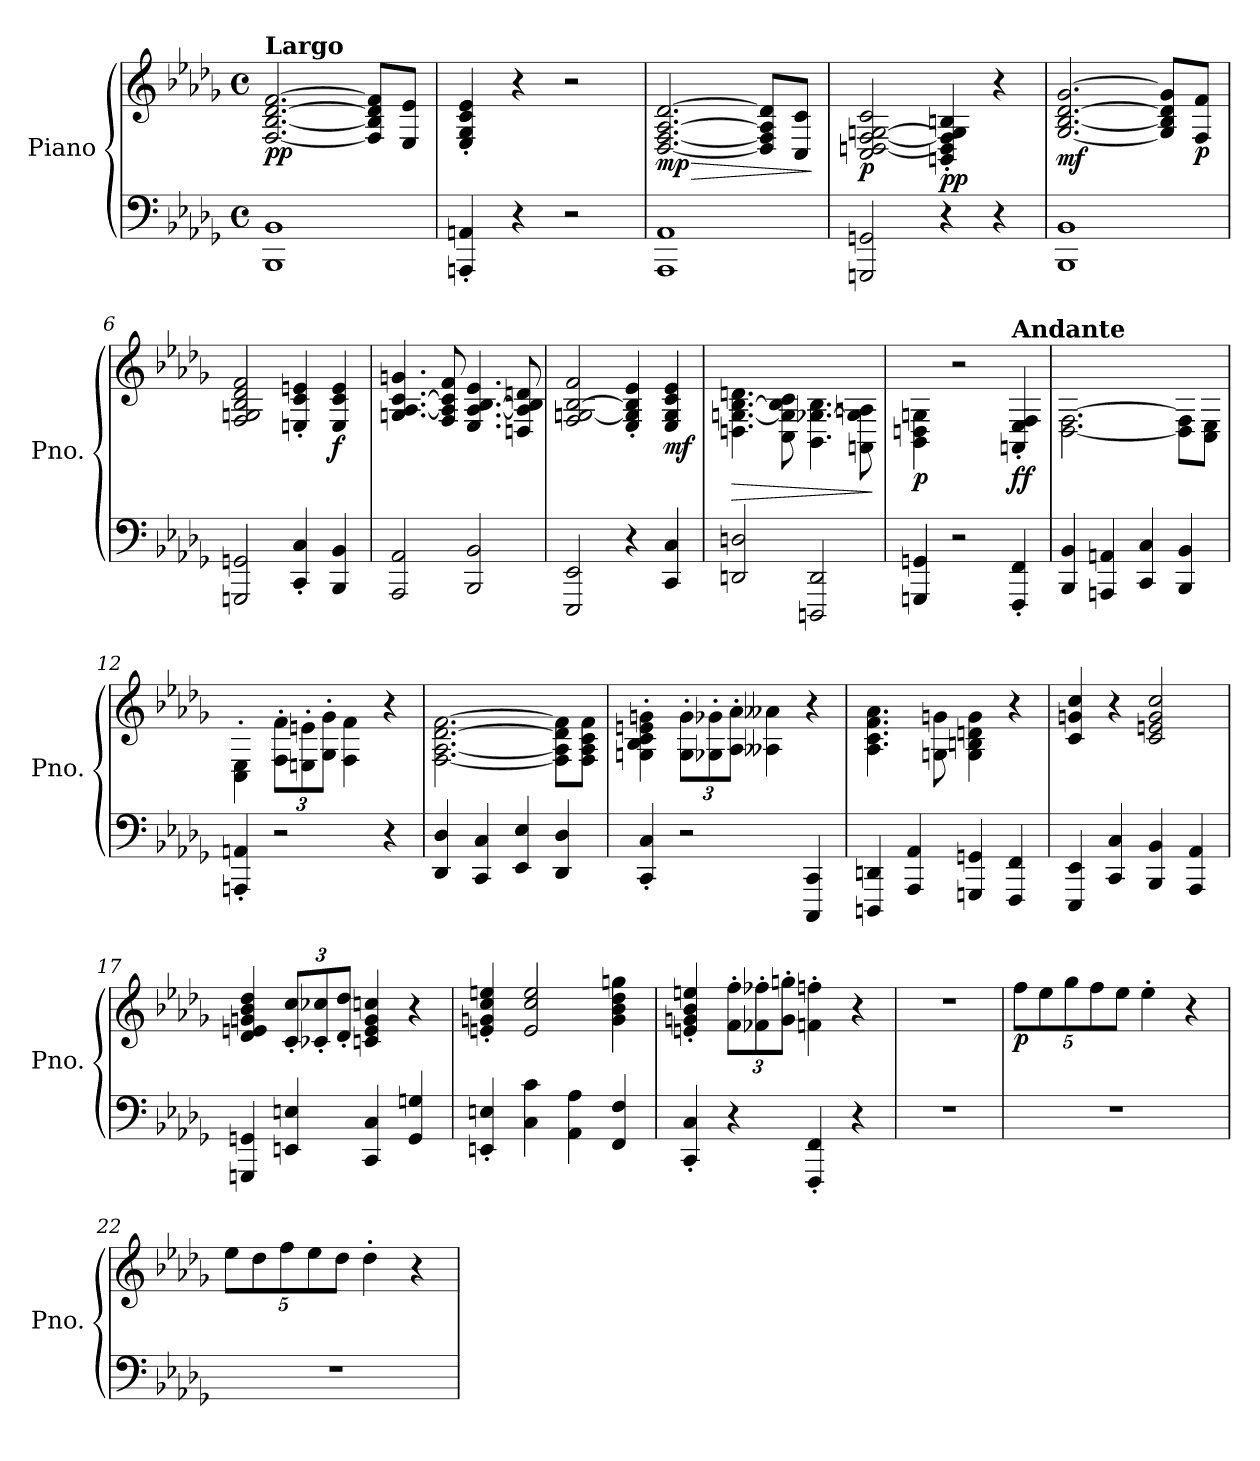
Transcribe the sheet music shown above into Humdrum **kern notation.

**kern	**kern	**dynam
*part1	*part1	*part1
*staff2	*staff1	*staff1/2
*I"Piano	*	*
*I'Pno.	*	*
*clefF4	*clefG2	*
*k[b-e-a-d-g-]	*k[b-e-a-d-g-]	*
*M4/4	*M4/4	*
*met(c)	*met(c)	*
=1	=1	=1
!	!LO:TX:a:B:t=Largo	!
!	!	!LO:DY:b
1BBB- 1BB-	[2.F/ [2.B-/ [2.d-/ [2.f/	pp
.	8F/] 8B-/] 8d-/] 8f/]L	.
.	8E-/ 8e-/J	.
=2	=2	=2
4AAAn/' 4AAn/'	4E-/' 4G-/' 4c/' 4e-/'	.
4r	4r	.
2r	2r	.
=3	=3	=3
!	!	!LO:HP:b
!	!	!LO:DY:n=1:b
1AAA- 1AA-	[2.D-/ [2.F/ [2.A-/ [2.d-/	> mp
.	8D-/] 8F/] 8A-/] 8d-/]L	.
.	8C/ 8c/J	.
.	.	]
=4	=4	=4
!	!	!LO:DY:b
2GGGn/ 2GGn/	2C/ [2Dn/ [2F/ [2Gn/ 2c/	p
!	!	!LO:DY:b
4r	4BBn/' 4D/]' 4F/]' 4G/]' 4Bn/'	pp
4r	4r	.
=5	=5	=5
!	!	!LO:DY:b
1BBB- 1BB-	[2.G-/ [2.B-/ [2.d-/ [2.g-/	mf
.	8G-/] 8B-/] 8d-/] 8g-/]L	.
!	!	!LO:DY:b
.	8F/ 8f/J	p
=6	=6	=6
2GGGn/ 2GGn/	2F/ 2Gn/ 2B-/ 2d-/ 2f/	.
4CC/' 4C/'	4En/' 4c/' 4en/'	.
!	!	!LO:DY:b
4BBB-/ 4BB-/	4E/ 4c/ 4e/	f
=7	=7	=7
2AAA-/ 2AA-/	4.Gn/ [4.A-/ [4.c/ 4.gn/	.
.	8F/ 8A-/] 8c/] 8f/	.
2BBB-/ 2BB-/	4.E-/ [4.A-/ [4.B-/ 4.e-/	.
.	8Dn/ 8A-/] 8B-/] 8dn/	.
!!LO:LB:g=z
=8	=8	=8
2EEE-/ 2EE-/	2F/ [2Gn/ [2B-/ 2f/	.
4r	4E-/' 4G/]' 4B-/]' 4e-/'	.
!	!	!LO:DY:b
4CC/ 4C/	4E-/ 4G/ 4c/ 4e-/	mf
=9	=9	=9
!	!	!LO:HP:b
2DDn/ 2Dn/	4.Dn\ [4.Gn\ [4.B-\ 4.dn\	>
.	8C\ 8G\] 8B-\] 8c\	.
2DDDn/ 2DD/	4.BB-\ [4.G-X\ 4.B-\	.
.	8AAn\ 8G-\] 8An\	.
.	.	]
=10	=10	=10
!	!	!LO:DY:b
4GGGn/ 4GGn/	4BB-\ 4Dn\ 4Gn\	p
2r	2r	.
!	!LO:TX:a:B:t=Andante	!
!	!	!LO:DY:b
4FFF/' 4FF/'	4AAn/' 4E-/' 4F/'	ff
=11	=11	=11
4BBB-/ 4BB-/	[2.D-\ [2.F\	.
4AAAn/ 4AAn/	.	.
4CC/ 4C/	.	.
4BBB-/ 4BB-/	8D-\] 8F\]L	.
.	8C\ 8E-\J	.
=12	=12	=12
4AAAn/' 4AAn/'	4C\' 4E-\'	.
*	*Xbrackettup	*
2r	12F\' 12f\'L	.
.	12En\' 12en\'	.
.	12G-\' 12g-\'J	.
.	4F\ 4f\	.
4r	4r	.
=13	=13	=13
4DD-/ 4D-/	[2.F\ [2.A-\ [2.d-\ [2.f\	.
4CC/ 4C/	.	.
4EE-/ 4E-/	.	.
4DD-/ 4D-/	8F\] 8A-\] 8d-\] 8f\]L	.
.	8F\ 8A-\ 8c\ 8f\J	.
!!LO:LB:g=z
=14	=14	=14
4CC/' 4C/'	4Gn\' 4B-\' 4c\' 4en\' 4gn\'	.
2r	12G\' 12g\'L	.
.	12G-X\' 12g-X\'	.
.	12A-\' 12a-\'J	.
.	4A--X\ 4a--X\	.
4CCC/ 4CC/	4r	.
=15	=15	=15
4DDDn/ 4DDn/	4.A-\ 4.c\ 4.f\ 4.a-\	.
4AAA-/ 4AA-/	.	.
.	8Gn\ 8gn\	.
4GGGn/ 4GGn/	4G\ 4Bn\ 4dn\ 4g\	.
4FFF/ 4FF/	4r	.
=16	=16	=16
4EEE-/ 4EE-/	4c/ 4gn/ 4cc/	.
4CC/ 4C/	4r	.
4BBB-/ 4BB-/	2c/ 2en/ 2g/ 2cc/	.
4AAA-/ 4AA-/	.	.
=17	=17	=17
4GGGn/ 4GGn/	4d-/ 4en/ 4gn/ 4b-/ 4dd-/	.
4EEn/ 4En/	12c/' 12cc/'L	.
.	12c-X/' 12cc-X/'	.
.	12d-/' 12dd-/'J	.
4CC/ 4C/	4cn/ 4e/ 4g/ 4ccn/	.
4GG/ 4Gn/	4r	.
=18	=18	=18
4EEn/' 4En/'	4en/' 4gn/' 4cc/' 4een/'	.
4C\ 4c\	2e/ 2cc/ 2ee/	.
4AA-\ 4A-\	.	.
4FF/ 4F/	4g\ 4b-\ 4dd-\ 4ggn\	.
!!LO:LB:g=z
=19	=19	=19
4CC/' 4C/'	4en/' 4gn/' 4b-/' 4een/'	.
4r	12f\' 12ff\'L	.
.	12f-X\' 12ff-X\'	.
.	12g\' 12ggn\'J	.
4FFF/' 4FF/'	4fn\' 4ffn\'	.
4r	4r	.
=20	=20	=20
1r	1r	.
=21	=21	=21
*	*MM240	*
!	!	!LO:DY:b
1r	10ff\L	p
.	10ee-\	.
.	10gg-\	.
.	10ff\	.
.	10ee-\J	.
.	4ee-'\	.
.	4r	.
=22	=22	=22
1r	10ee-\L	.
.	10dd-\	.
.	10ff\	.
.	10ee-\	.
.	10dd-\J	.
.	4dd-'\	.
.	4r	.
=	=	=
*-	*-	*-
